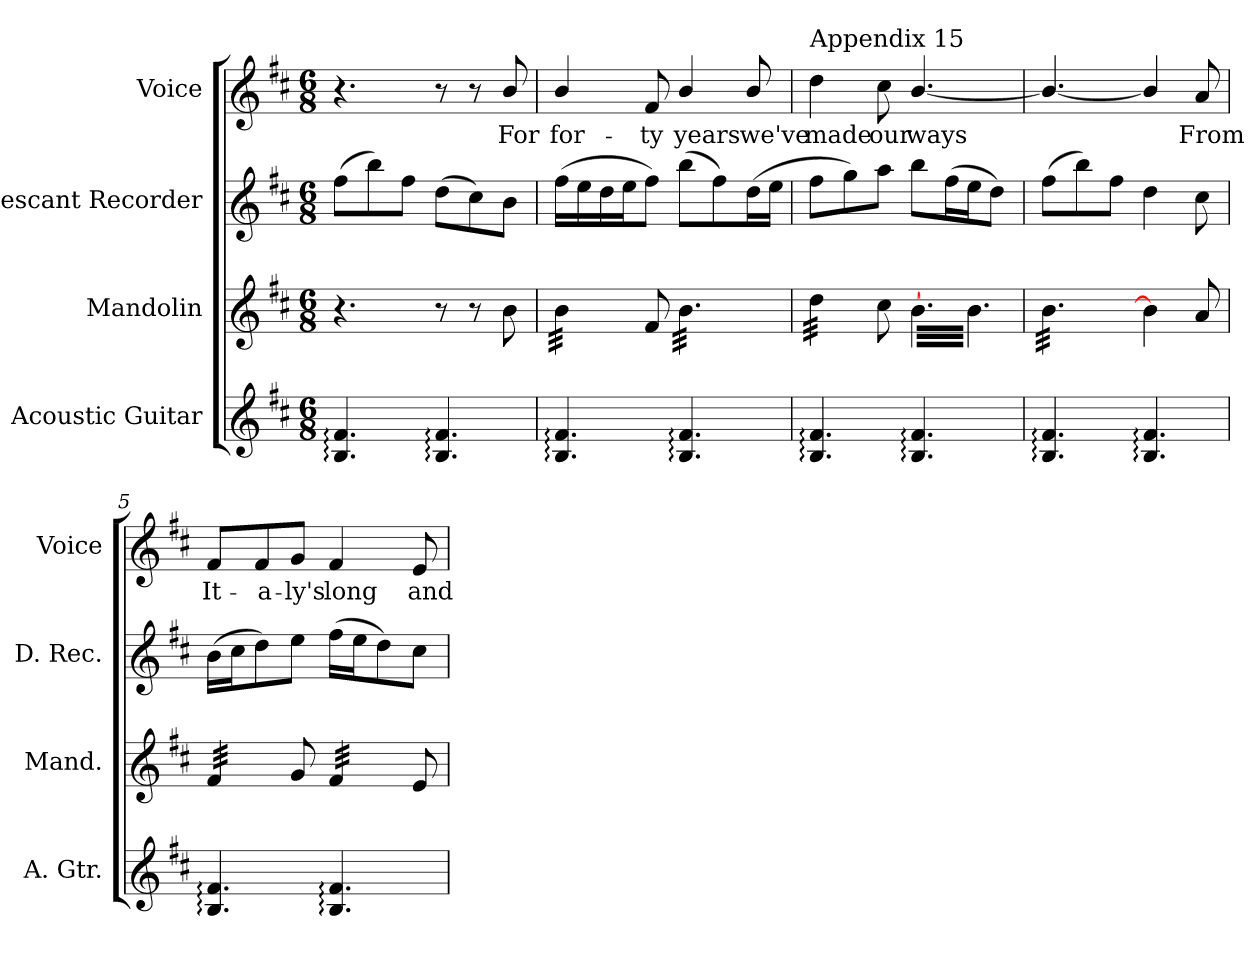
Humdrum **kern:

**kern	**kern	**kern	**kern	**text
*part4	*part3	*part2	*part1	*part1
*staff4	*staff3	*staff2	*staff1	*staff1
*I"Acoustic Guitar	*I"Mandolin	*I"Descant Recorder	*I"Voice	*
*I'A. Gtr.	*I'Mand.	*I'D. Rec.	*I'Voice	*
!!LO:PB:g=z
*clefG2	*clefG2	*clefG2	*clefG2	*
*ITrd7c12	*	*ITrd-7c-12	*	*
*k[f#c#]	*k[f#c#]	*k[f#c#]	*k[f#c#]	*
*D:	*D:	*D:	*D:	*
*M6/8	*M6/8	*M6/8	*M6/8	*
*MM96	*MM96	*MM96	*MM96	*
=1	=1	=1	=1	=1
4.BBi/: 4.F#i:	4.r	(8fff#i\L	4.r	.
.	.	8bbbi\)	.	.
.	.	8fff#i\J	.	.
4.BBi/: 4.F#i:	8r	(8dddi\L	8r	.
.	8r	8ccc#i\)	8r	.
!	!	!	!	!LO:LY:b:color=#000000
.	8bi\	8bbi\J	8bi/	For
=2	=2	=2	=2	=2
!	!	!	!	!LO:LY:b:color=#000000
*	*tremolo	*	*	*
4.BBi/: 4.F#i:	32bi\LLL	(16fff#i\LL	4bi/	for-
.	32bi\	.	.	.
.	32bi\	16eeei\	.	.
.	32bi\	.	.	.
.	32bi\	16dddi\	.	.
.	32bi\	.	.	.
.	32bi\	16eeei\J	.	.
.	32bi\JJJ	.	.	.
*	*Xtremolo	*	*	*
!	!	!	!	!LO:LY:b:color=#000000
.	8f#i/	8fff#i\J)	8f#i/	-ty
!	!	!	!	!LO:LY:b:color=#000000
*	*tremolo	*	*	*
4.BBi/: 4.F#i:	32bi\LLL	(8bbbi\L	4bi/	years
.	32bi\	.	.	.
.	32bi\	.	.	.
.	32bi\	.	.	.
.	32bi\	8fff#i\)	.	.
.	32bi\	.	.	.
.	32bi\	.	.	.
.	32bi\	.	.	.
!	!	!	!	!LO:LY:b:color=#000000
.	32bi\	(16dddi\L	8bi/	we've
.	32bi\	.	.	.
.	32bi\	16eeei\JJ	.	.
.	32bi\JJJ	.	.	.
=3	=3	=3	=3	=3
!	!	!	!LO:TX:a:t=Appendix 15	!
!	!	!	!	!LO:LY:b:color=#000000
4.BBi/: 4.F#i:	32ddi\LLL	8fff#i\L	4ddi\	made
.	32ddi\	.	.	.
.	32ddi\	.	.	.
.	32ddi\	.	.	.
.	32ddi\	8gggi\)	.	.
.	32ddi\	.	.	.
.	32ddi\	.	.	.
.	32ddi\JJJ	.	.	.
*	*Xtremolo	*	*	*
!	!	!	!	!LO:LY:b:color=#000000
.	8cc#i\	8aaai\J	8cc#i\	our
!	!	!	!	!LO:LY:b:color=#000000
*	*tremolo	*	*	*
4.BBi/: 4.F#i:	[32bi\LLL	8bbbi\L	[4.bi/	ways
.	32bi\	.	.	.
.	32bi\	.	.	.
.	32bi\	.	.	.
.	32bi\	(16fff#i\L	.	.
.	32bi\	.	.	.
.	32bi\	16eeei\J	.	.
.	32bi\	.	.	.
.	32bi\	8dddi\J)	.	.
.	32bi\	.	.	.
.	32bi\	.	.	.
.	32bi\JJJ	.	.	.
=4	=4	=4	=4	=4
4.BBi/: 4.F#i:	32bi\LLL	(8fff#i\L	4.bi/_	.
.	32bi\	.	.	.
.	32bi\	.	.	.
.	32bi\	.	.	.
.	32bi\	8bbbi\)	.	.
.	32bi\	.	.	.
.	32bi\	.	.	.
.	32bi\	.	.	.
.	32bi\	8fff#i\J	.	.
.	32bi\	.	.	.
.	32bi\	.	.	.
.	32bi\JJJ	.	.	.
*	*Xtremolo	*	*	*
4.BBi/: 4.F#i:	4bi\]	4dddi\	4bi/]	.
!	!	!	!	!LO:LY:b:color=#000000
.	8ai/	8ccc#i\	8ai/	From
=5	=5	=5	=5	=5
!	!	!	!	!LO:LY:b:color=#000000
*	*tremolo	*	*	*
4.BBi/: 4.F#i:	32f#i/LLL	(16bbi\LL	8f#i/L	It-
.	32f#i/	.	.	.
.	32f#i/	16ccc#i\J	.	.
.	32f#i/	.	.	.
!	!	!	!	!LO:LY:b:color=#000000
.	32f#i/	8dddi\)	8f#i/	-a-
.	32f#i/	.	.	.
.	32f#i/	.	.	.
.	32f#i/JJJ	.	.	.
*	*Xtremolo	*	*	*
!	!	!	!	!LO:LY:b:color=#000000
.	8gi/	8eeei\J	8gi/J	-ly's
!	!	!	!	!LO:LY:b:color=#000000
*	*tremolo	*	*	*
4.BBi/: 4.F#i:	32f#i/LLL	(16fff#i\LL	4f#i/	long
.	32f#i/	.	.	.
.	32f#i/	16eeei\J	.	.
.	32f#i/	.	.	.
.	32f#i/	8dddi\)	.	.
.	32f#i/	.	.	.
.	32f#i/	.	.	.
.	32f#i/JJJ	.	.	.
*	*Xtremolo	*	*	*
!	!	!	!	!LO:LY:b:color=#000000
.	8ei/	8ccc#i\J	8ei/	and
=	=	=	=	=
*-	*-	*-	*-	*-
